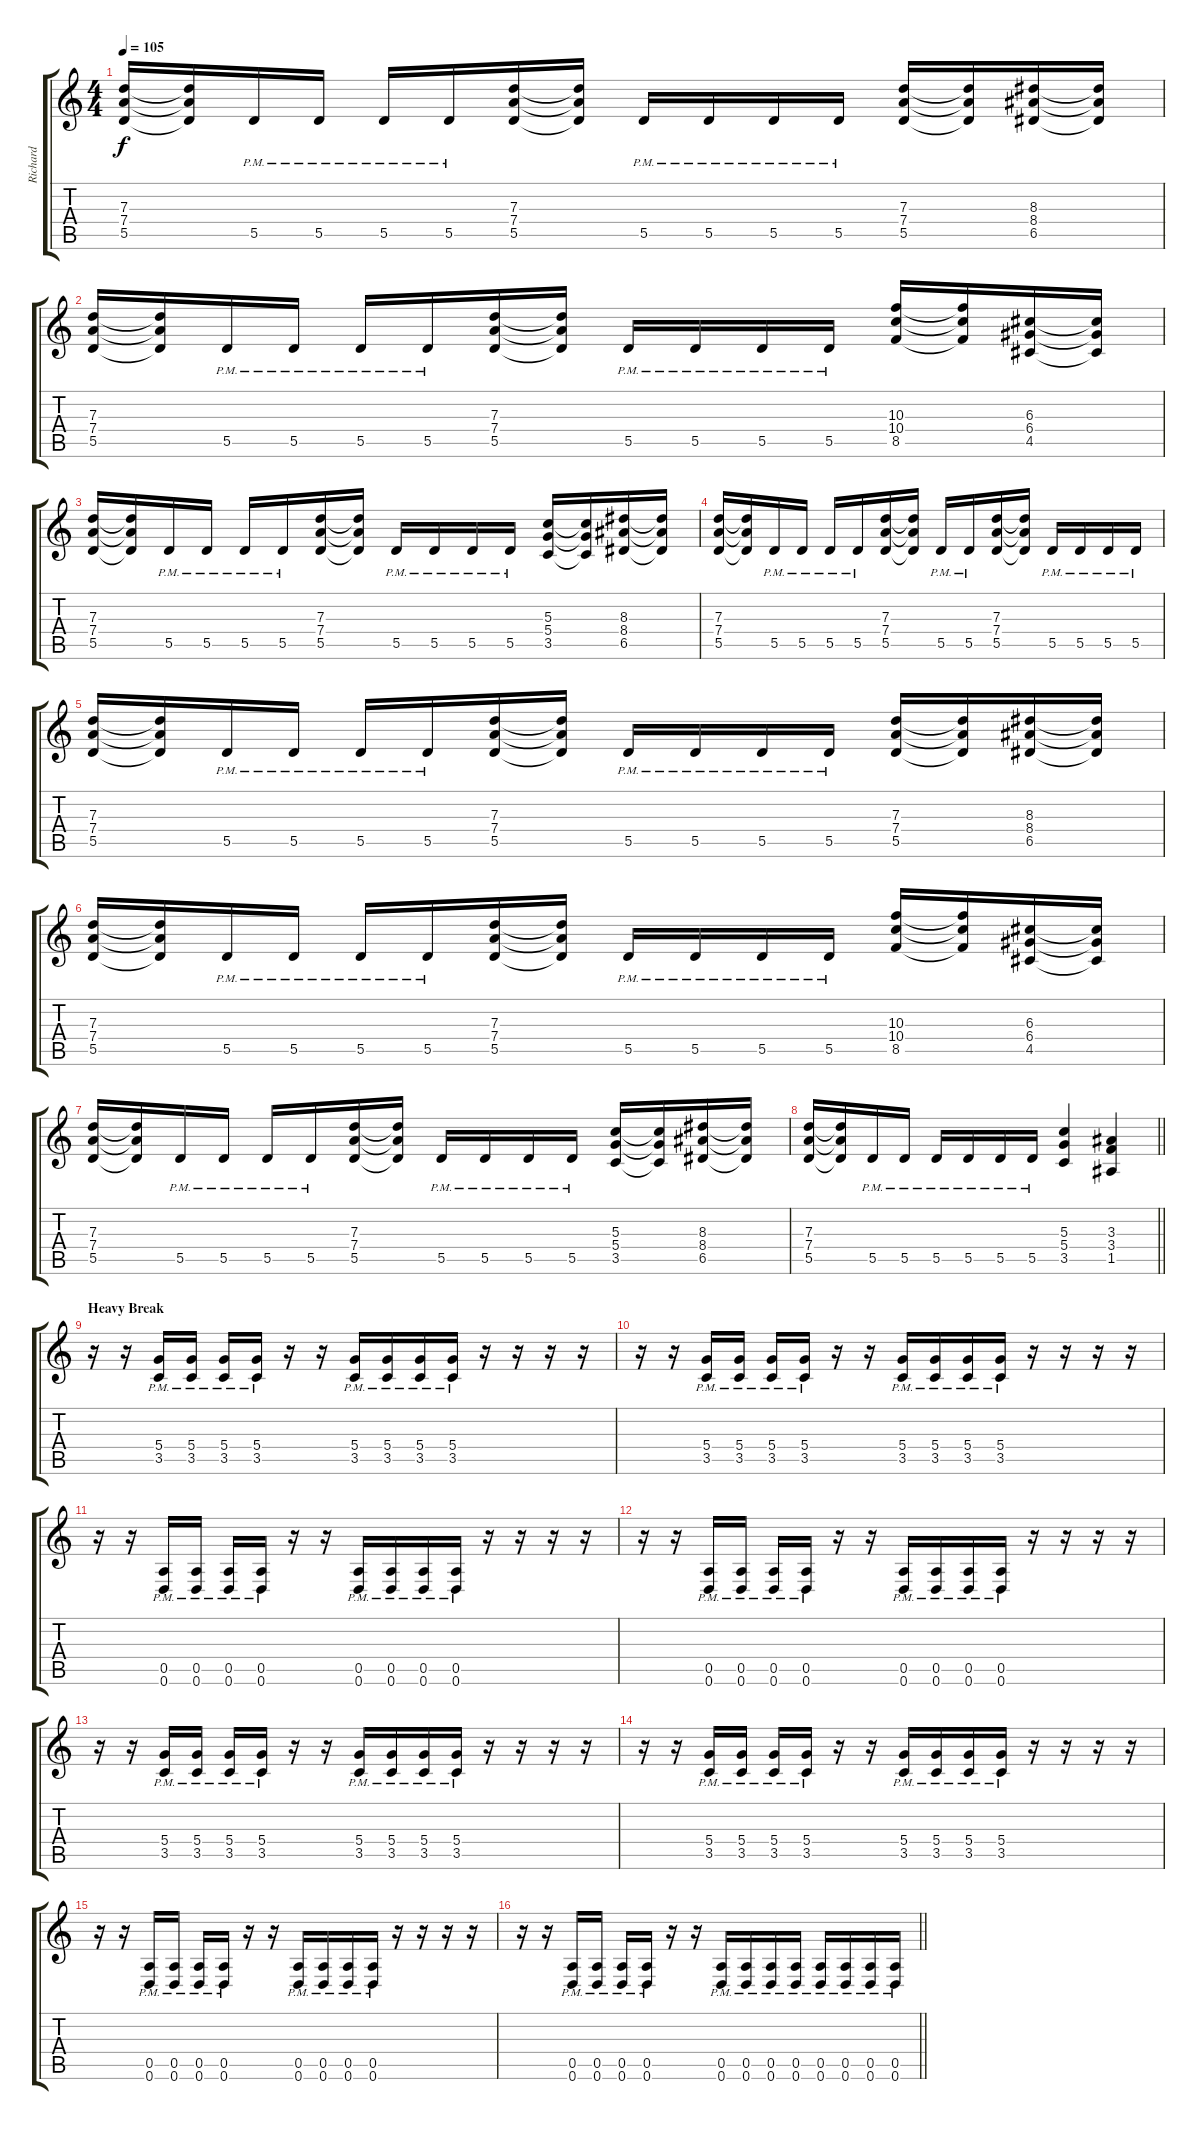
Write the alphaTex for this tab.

\track ("Richard" "Richard") {instrument distortionguitar}
\staff {score tabs}
\tuning (E4 B3 G3 D3 A2 D2) {hide}
\ts (4 4)
\tempo 105
\clef g2
\ks c
(7.3 7.4 5.5).16{dy f} (7.3{t} 7.4{t} 5.5{t}).16 5.5{pm}.16 5.5{pm}.16 5.5{pm}.16 5.5{pm}.16 (7.3 7.4 5.5).16 (7.3{t} 7.4{t} 5.5{t}).16 5.5{pm}.16 5.5{pm}.16 5.5{pm}.16 5.5{pm}.16 (7.3 7.4 5.5).16 (7.3{t} 7.4{t} 5.5{t}).16 (8.3 8.4 6.5).16 (8.3{t} 8.4{t} 6.5{t}).16 |
(7.3 7.4 5.5).16 (7.3{t} 7.4{t} 5.5{t}).16 5.5{pm}.16 5.5{pm}.16 5.5{pm}.16 5.5{pm}.16 (7.3 7.4 5.5).16 (7.3{t} 7.4{t} 5.5{t}).16 5.5{pm}.16 5.5{pm}.16 5.5{pm}.16 5.5{pm}.16 (10.3 10.4 8.5).16 (10.3{t} 10.4{t} 8.5{t}).16 (6.3 6.4 4.5).16 (6.3{t} 6.4{t} 4.5{t}).16 |
(7.3 7.4 5.5).16 (7.3{t} 7.4{t} 5.5{t}).16 5.5{pm}.16 5.5{pm}.16 5.5{pm}.16 5.5{pm}.16 (7.3 7.4 5.5).16 (7.3{t} 7.4{t} 5.5{t}).16 5.5{pm}.16 5.5{pm}.16 5.5{pm}.16 5.5{pm}.16 (5.3 5.4 3.5).16 (5.3{t} 5.4{t} 3.5{t}).16 (8.3 8.4 6.5).16 (8.3{t} 8.4{t} 6.5{t}).16 |
(7.3 7.4 5.5).16 (7.3{t} 7.4{t} 5.5{t}).16 5.5{pm}.16 5.5{pm}.16 5.5{pm}.16 5.5{pm}.16 (7.3 7.4 5.5).16 (7.3{t} 7.4{t} 5.5{t}).16 5.5{pm}.16 5.5{pm}.16 (7.3 7.4 5.5).16 (7.3{t} 7.4{t} 5.5{t}).16 5.5{pm}.16 5.5{pm}.16 5.5{pm}.16 5.5{pm}.16 |
(7.3 7.4 5.5).16 (7.3{t} 7.4{t} 5.5{t}).16 5.5{pm}.16 5.5{pm}.16 5.5{pm}.16 5.5{pm}.16 (7.3 7.4 5.5).16 (7.3{t} 7.4{t} 5.5{t}).16 5.5{pm}.16 5.5{pm}.16 5.5{pm}.16 5.5{pm}.16 (7.3 7.4 5.5).16 (7.3{t} 7.4{t} 5.5{t}).16 (8.3 8.4 6.5).16 (8.3{t} 8.4{t} 6.5{t}).16 |
(7.3 7.4 5.5).16 (7.3{t} 7.4{t} 5.5{t}).16 5.5{pm}.16 5.5{pm}.16 5.5{pm}.16 5.5{pm}.16 (7.3 7.4 5.5).16 (7.3{t} 7.4{t} 5.5{t}).16 5.5{pm}.16 5.5{pm}.16 5.5{pm}.16 5.5{pm}.16 (10.3 10.4 8.5).16 (10.3{t} 10.4{t} 8.5{t}).16 (6.3 6.4 4.5).16 (6.3{t} 6.4{t} 4.5{t}).16 |
(7.3 7.4 5.5).16 (7.3{t} 7.4{t} 5.5{t}).16 5.5{pm}.16 5.5{pm}.16 5.5{pm}.16 5.5{pm}.16 (7.3 7.4 5.5).16 (7.3{t} 7.4{t} 5.5{t}).16 5.5{pm}.16 5.5{pm}.16 5.5{pm}.16 5.5{pm}.16 (5.3 5.4 3.5).16 (5.3{t} 5.4{t} 3.5{t}).16 (8.3 8.4 6.5).16 (8.3{t} 8.4{t} 6.5{t}).16 |
\barLineRight lightlight
(7.3 7.4 5.5).16 (7.3{t} 7.4{t} 5.5{t}).16 5.5{pm}.16 5.5{pm}.16 5.5{pm}.16 5.5{pm}.16 5.5{pm}.16 5.5{pm}.16 (5.3 5.4 3.5).4 (3.3 3.4 1.5).4 |
\section ("" "Heavy Break")
r.16 r.16 (5.4{pm} 3.5{pm}).16 (5.4{pm} 3.5{pm}).16 (5.4{pm} 3.5{pm}).16 (5.4{pm} 3.5{pm}).16 r.16 r.16 (5.4{pm} 3.5{pm}).16 (5.4{pm} 3.5{pm}).16 (5.4{pm} 3.5{pm}).16 (5.4{pm} 3.5{pm}).16 r.16 r.16 r.16 r.16 |
r.16 r.16 (5.4{pm} 3.5{pm}).16 (5.4{pm} 3.5{pm}).16 (5.4{pm} 3.5{pm}).16 (5.4{pm} 3.5{pm}).16 r.16 r.16 (5.4{pm} 3.5{pm}).16 (5.4{pm} 3.5{pm}).16 (5.4{pm} 3.5{pm}).16 (5.4{pm} 3.5{pm}).16 r.16 r.16 r.16 r.16 |
r.16 r.16 (0.5{pm} 0.6{pm}).16 (0.5{pm} 0.6{pm}).16 (0.5{pm} 0.6{pm}).16 (0.5{pm} 0.6{pm}).16 r.16 r.16 (0.5{pm} 0.6{pm}).16 (0.5{pm} 0.6{pm}).16 (0.5{pm} 0.6{pm}).16 (0.5{pm} 0.6{pm}).16 r.16 r.16 r.16 r.16 |
r.16 r.16 (0.5{pm} 0.6{pm}).16 (0.5{pm} 0.6{pm}).16 (0.5{pm} 0.6{pm}).16 (0.5{pm} 0.6{pm}).16 r.16 r.16 (0.5{pm} 0.6{pm}).16 (0.5{pm} 0.6{pm}).16 (0.5{pm} 0.6{pm}).16 (0.5{pm} 0.6{pm}).16 r.16 r.16 r.16 r.16 |
r.16 r.16 (5.4{pm} 3.5{pm}).16 (5.4{pm} 3.5{pm}).16 (5.4{pm} 3.5{pm}).16 (5.4{pm} 3.5{pm}).16 r.16 r.16 (5.4{pm} 3.5{pm}).16 (5.4{pm} 3.5{pm}).16 (5.4{pm} 3.5{pm}).16 (5.4{pm} 3.5{pm}).16 r.16 r.16 r.16 r.16 |
r.16 r.16 (5.4{pm} 3.5{pm}).16 (5.4{pm} 3.5{pm}).16 (5.4{pm} 3.5{pm}).16 (5.4{pm} 3.5{pm}).16 r.16 r.16 (5.4{pm} 3.5{pm}).16 (5.4{pm} 3.5{pm}).16 (5.4{pm} 3.5{pm}).16 (5.4{pm} 3.5{pm}).16 r.16 r.16 r.16 r.16 |
r.16 r.16 (0.5{pm} 0.6{pm}).16 (0.5{pm} 0.6{pm}).16 (0.5{pm} 0.6{pm}).16 (0.5{pm} 0.6{pm}).16 r.16 r.16 (0.5{pm} 0.6{pm}).16 (0.5{pm} 0.6{pm}).16 (0.5{pm} 0.6{pm}).16 (0.5{pm} 0.6{pm}).16 r.16 r.16 r.16 r.16 |
\barLineRight lightlight
r.16 r.16 (0.5{pm} 0.6{pm}).16 (0.5{pm} 0.6{pm}).16 (0.5{pm} 0.6{pm}).16 (0.5{pm} 0.6{pm}).16 r.16 r.16 (0.5{pm} 0.6{pm}).16 (0.5{pm} 0.6{pm}).16 (0.5{pm} 0.6{pm}).16 (0.5{pm} 0.6{pm}).16 (0.5{pm} 0.6{pm}).16 (0.5{pm} 0.6{pm}).16 (0.5{pm} 0.6{pm}).16 (0.5{pm} 0.6{pm}).16
